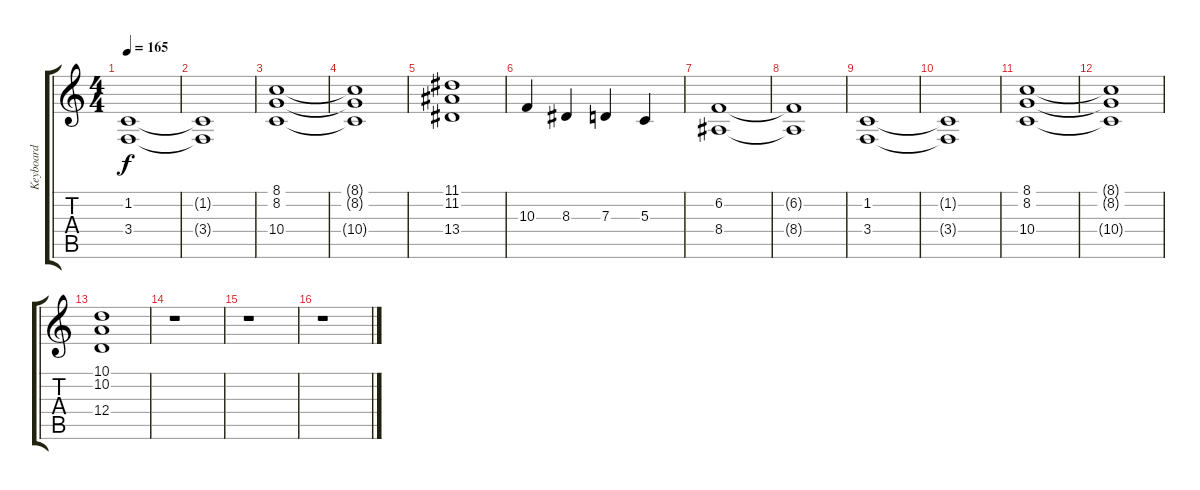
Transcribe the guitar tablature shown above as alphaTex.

\track ("Keyboard" "Keyboard") {instrument stringensemble2}
\staff {score tabs}
\tuning (E4 B3 G3 D3 A2 E2) {hide}
\ts (4 4)
\tempo 165
\clef g2
\ks c
(1.2 3.4).1{dy f} |
(1.2{t} 3.4{t}).1 |
(8.1 8.2 10.4).1 |
(8.1{t} 8.2{t} 10.4{t}).1 |
(11.1 11.2 13.4).1 |
10.3.4 8.3.4 7.3.4 5.3.4 |
(6.2 8.4).1 |
(6.2{t} 8.4{t}).1 |
(1.2 3.4).1 |
(1.2{t} 3.4{t}).1 |
(8.1 8.2 10.4).1 |
(8.1{t} 8.2{t} 10.4{t}).1 |
(10.1 10.2 12.4).1 |
r.1 |
r.1 |
r.1
